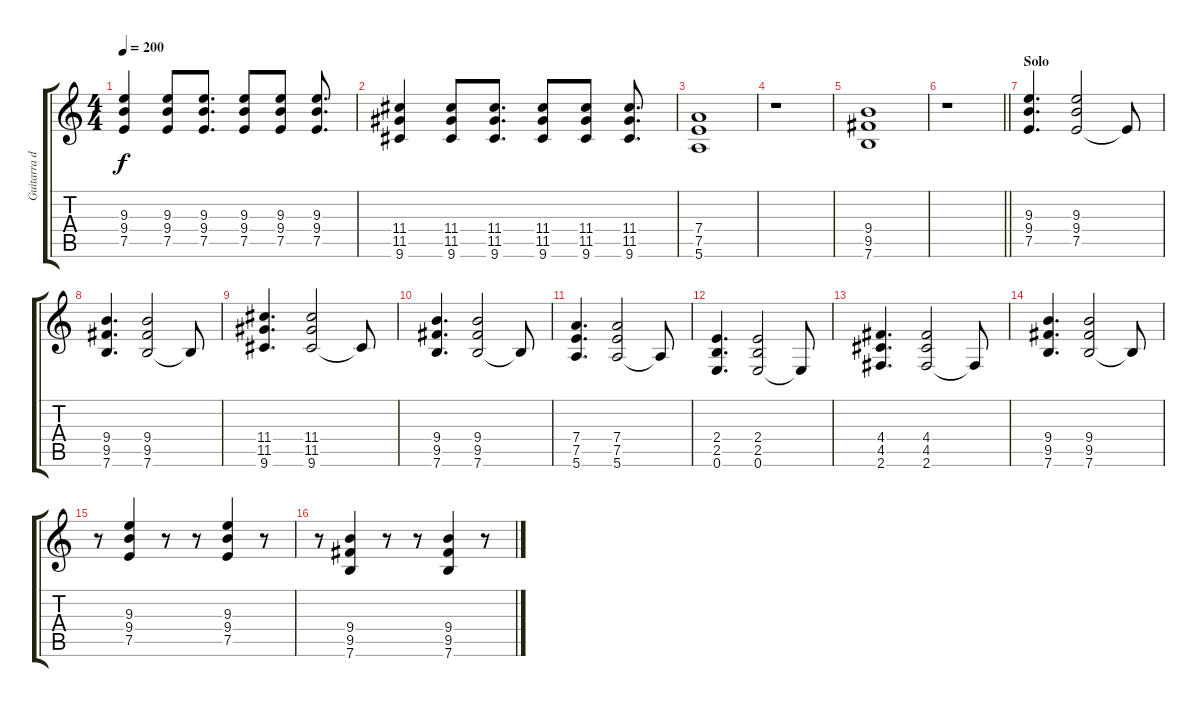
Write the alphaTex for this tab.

\track ("Guitarra de Acompañamiento" "Guitarra d") {mute instrument distortionguitar}
\staff {score tabs}
\tuning (E4 B3 G3 D3 A2 E2) {hide}
\ts (4 4)
\tempo 200
\clef g2
\ks c
(9.3 9.4 7.5).4{dy f} (9.3 9.4 7.5).8 (9.3 9.4 7.5).8{d} (9.3 9.4 7.5).8 (9.3 9.4 7.5).8 (9.3 9.4 7.5).8{d} |
(11.4 11.5 9.6).4 (11.4 11.5 9.6).8 (11.4 11.5 9.6).8{d} (11.4 11.5 9.6).8 (11.4 11.5 9.6).8 (11.4 11.5 9.6).8{d} |
(7.4 7.5 5.6).1 |
r.1 |
(9.4 9.5 7.6).1 |
\barLineRight lightlight
r.1 |
\section ("" "Solo")
(9.3 9.4 7.5).4{d} (9.3 9.4 7.5).2 7.5{t}.8 |
(9.4 9.5 7.6).4{d} (9.4 9.5 7.6).2 7.6{t}.8 |
(11.4 11.5 9.6).4{d} (11.4 11.5 9.6).2 9.6{t}.8 |
(9.4 9.5 7.6).4{d} (9.4 9.5 7.6).2 7.6{t}.8 |
(7.4 7.5 5.6).4{d} (7.4 7.5 5.6).2 5.6{t}.8 |
(2.4 2.5 0.6).4{d} (2.4 2.5 0.6).2 0.6{t}.8 |
(4.4 4.5 2.6).4{d} (4.4 4.5 2.6).2 2.6{t}.8 |
(9.4 9.5 7.6).4{d} (9.4 9.5 7.6).2 7.6{t}.8 |
r.8 (9.3 9.4 7.5).4 r.8 r.8 (9.3 9.4 7.5).4 r.8 |
r.8 (9.4 9.5 7.6).4 r.8 r.8 (9.4 9.5 7.6).4 r.8
